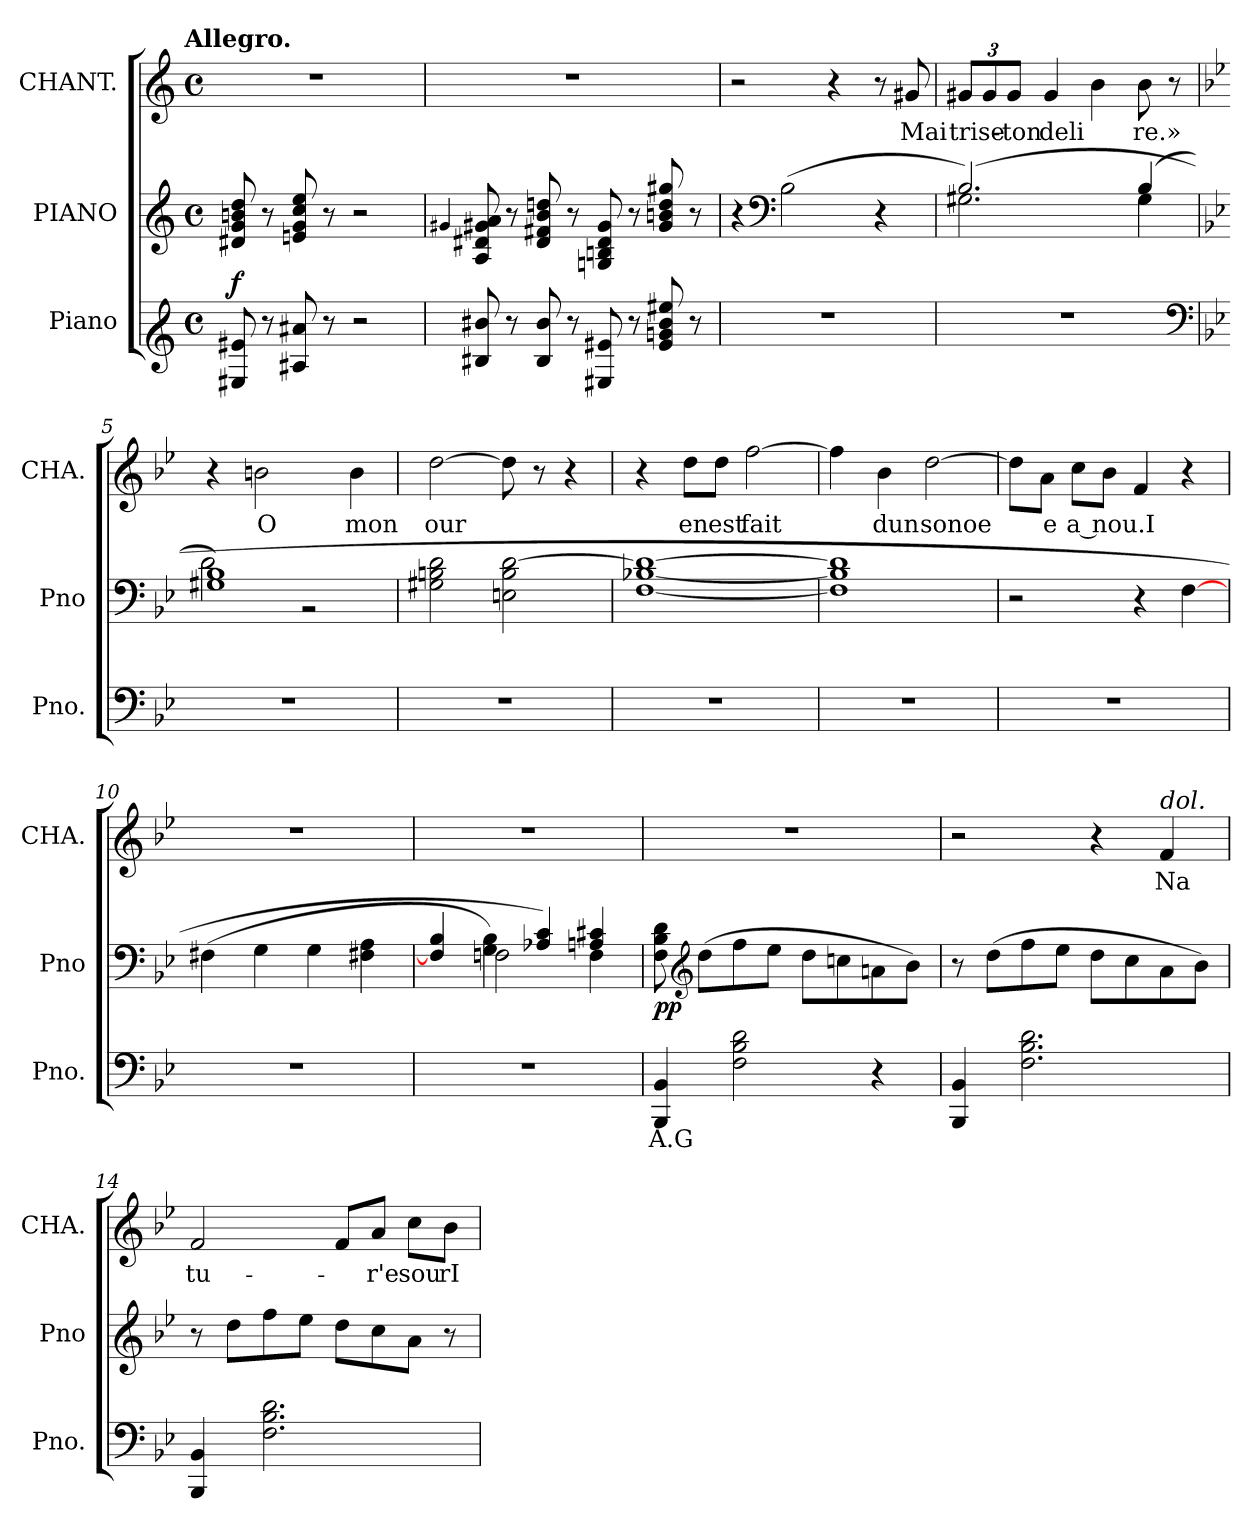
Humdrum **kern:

**kern	**text	**dynam	**kern	**dynam	**kern	**text
*part3	*part3	*part3	*part2	*part2	*part1	*part1
*staff3	*staff3	*staff3	*staff2	*staff2	*staff1	*staff1
*I"Piano	*	*	*I"PIANO	*	*I"CHANT.	*
*I'Pno.	*	*	*I'Pno	*	*I'CHA.	*
*clefG1	*	*	*clefG2	*	*clefG2	*
*k[]	*	*	*k[]	*	*k[]	*
*C:	*	*	*C:	*	*C:	*
!!LO:TX:omd:t=Allegro.
*M4/4	*	*	*M4/4	*	*M4/4	*
*met(c)	*	*	*met(c)	*	*met(c)	*
=1	=1	=1	=1	=1	=1	=1
8G#X/ 8g#X/	.	f	8d#X/ 8g/ 8bn/ 8dd/	.	1r	.
8r	.	.	8r	.	.	.
8c#X/ 8cc#X/	.	.	8en/ 8g/ 8cc/ 8ee/	.	.	.
8r	.	.	8r	.	.	.
2r	.	.	2r	.	.	.
=2	=2	=2	=2	=2	=2	=2
.	.	.	4qqg#X/	.	.	.
8d#X/ 8dd#X/	.	.	8A/ 8d#X/ 8g#X/ 8a/	.	1r	.
8r	.	.	8r	.	.	.
8d#/ 8dd#/	.	.	8d#/ 8f#X/ 8b/ 8ddn/	.	.	.
8r	.	.	8r	.	.	.
8G#X/ 8g#X/	.	.	8Gn/ 8Bn/ 8d#/ 8g#/	.	.	.
8r	.	.	8r	.	.	.
8g#/ 8bn/ 8dd#/ 8gg#X/	.	.	8g#/ 8bn/ 8dd/ 8gg#X/	.	.	.
8r	.	.	8r	.	.	.
=3	=3	=3	=3	=3	=3	=3
1r	.	.	4r	.	2r	.
*	*	*	*clefF4	*	*	*
.	.	.	(2B\	.	.	.
.	.	.	.	.	4r	.
.	.	.	4r	.	8r	.
.	.	.	.	.	8g#X/	Mai
=4	=4	=4	=4	=4	=4	=4
*	*	*	*^	*	*	*
1r	.	.	(2.B/)	2.G#X\	.	12g#X/L	trise-
.	.	.	.	.	.	12g#/	.
.	.	.	.	.	.	12g#/J	ton
.	.	.	.	.	.	4g#/	deli
.	.	.	.	.	.	4b\	.
.	.	.	(4B/	(4G#\	.	8b\	re.»
.	.	.	.	.	.	8r	.
*clefF4	*	*	*	*	*	*	*
!!LO:LB:g=z
=5	=5	=5	=5	=5	=5	=5	=5
*k[b-e-]	*	*	*k[b-e-]	*	*	*k[b-e-]	*
1r	.	.	1G#X/ 1B-/)	2d\	.	4r	.
.	.	.	.	.	.	2bn\	O
.	.	.	.	2r	.	.	.
.	.	.	.	.	.	4b\	mon
*	*	*	*v	*v	*	*	*
=6	=6	=6	=6	=6	=6	=6
1r	.	.	2G#X\ 2Bn\ 2d\	.	[2dd\	our
.	.	.	2En\ 2B\ [2d\	.	8dd\]	.
.	.	.	.	.	8r	.
.	.	.	.	.	4r	.
=7	=7	=7	=7	=7	=7	=7
1r	.	.	[1F/ [1B-X/ 1d_/	.	4r	.
.	.	.	.	.	8dd\L	en
.	.	.	.	.	8dd\J	est
.	.	.	.	.	[2ff\	fait
=8	=8	=8	=8	=8	=8	=8
1r	.	.	1F]/ 1B-]/ 1d]/	.	4ff\]	.
.	.	.	.	.	4b-\	dun
.	.	.	.	.	[2dd\	sonoe
=9	=9	=9	=9	=9	=9	=9
1r	.	.	2r	.	8dd\L]	.
.	.	.	.	.	8a\J	e
.	.	.	.	.	8cc\L	a nou.I
.	.	.	.	.	8b-\J	.
.	.	.	4r	.	4f/	.
.	.	.	[4F\	.	4r	.
!!LO:LB:g=z
=10	=10	=10	=10	=10	=10	=10
1r	.	.	(4F#X\	.	1r	.
.	.	.	4G\	.	.	.
.	.	.	4G\	.	.	.
.	.	.	4F#X\ 4A\	.	.	.
=11	=11	=11	=11	=11	=11	=11
*	*	*	*^	*	*	*
1r	.	.	4Fn]/ 4B-/	4ryy	.	1r	.
.	.	.	4G\ 4B-\)	2Fn\	.	.	.
.	.	.	4A-X/ 4c/)	.	.	.	.
.	.	.	4An/ 4c#X/	4F\	.	.	.
*	*	*	*v	*v	*	*	*
=12	=12	=12	=12	=12	=12	=12
4BBB-/ 4BB-/	A.G	.	8F\ 8B-\ 8d\	pp	1r	.
*	*	*	*clefG2	*	*	*
.	.	.	(8dd\L	.	.	.
2F\ 2B-\ 2d\	.	.	8ff\	.	.	.
.	.	.	8ee-\J	.	.	.
.	.	.	8dd\L	.	.	.
.	.	.	8ccn\	.	.	.
4r	.	.	8an\	.	.	.
.	.	.	8b-\J)	.	.	.
=13	=13	=13	=13	=13	=13	=13
4BBB-/ 4BB-/	.	.	8r	.	2r	.
.	.	.	(8dd\L	.	.	.
2.F\ 2.B-\ 2.d\	.	.	8ff\	.	.	.
.	.	.	8ee-\J	.	.	.
.	.	.	8dd\L	.	4r	.
.	.	.	8cc\	.	.	.
!	!	!	!	!	!LO:TX:i:t=dol.	!
.	.	.	8a\	.	4f/	Na
.	.	.	8b-\J)	.	.	.
!!LO:PB:g=z
=14	=14	=14	=14	=14	=14	=14
4BBB-/ 4BB-/	.	.	8r	.	2f/	tu-
.	.	.	8dd\L	.	.	.
2.F\ 2.B-\ 2.d\	.	.	8ff\	.	.	.
.	.	.	8ee-\J	.	.	.
.	.	.	8dd\L	.	8f/L	.
.	.	.	8cc\	.	8a/J	r'e
.	.	.	8a\J	.	8cc\L	sou
.	.	.	8r	.	8b-\J	rI-
=	=	=	=	=	=	=
*-	*-	*-	*-	*-	*-	*-
